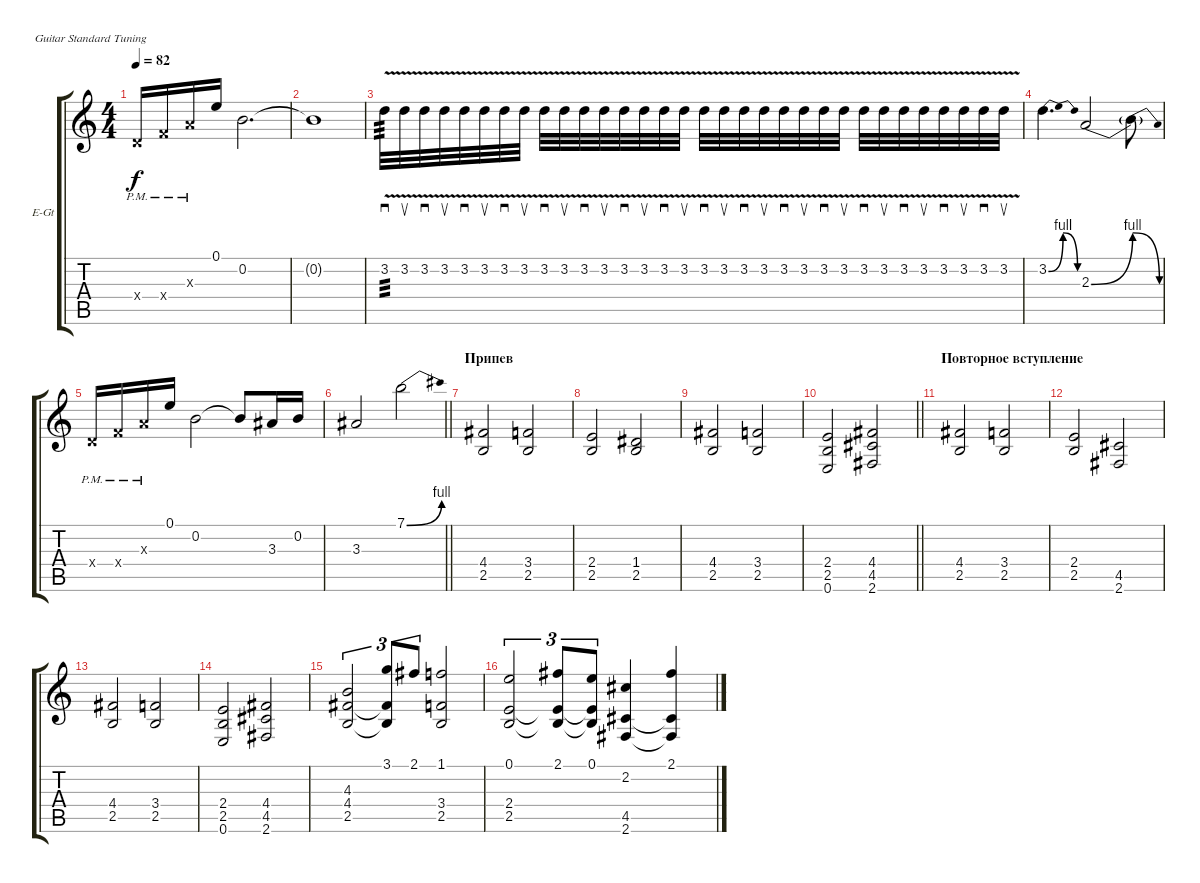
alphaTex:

\bracketExtendMode groupsimilarinstruments
\firstSystemTrackNameOrientation horizontal
\otherSystemsTrackNameOrientation horizontal
\track ("Сергей Маврин" "E-Gt") {instrument distortionguitar}
\staff {score tabs}
\tuning (E4 B3 G3 D3 A2 E2)
\ts (4 4)
\tempo 82
\clef g2
\scale
0.333333
\ks c
0.4{pm x}.16{dy f} 3.4{pm x}.16 2.3{pm x}.16 0.1.16 0.2.2{d} |
\scale
0.333333 0.2{t}.1 |
\scale
0.333333 3.2{v}.32{sd tp 3} 3.2{v}.32{su} 3.2{v}.32{sd} 3.2{v}.32{su} 3.2{v}.32{sd} 3.2{v}.32{su} 3.2{v}.32{sd} 3.2{v}.32{su} 3.2{v}.32{sd} 3.2{v}.32{su} 3.2{v}.32{sd} 3.2{v}.32{su} 3.2{v}.32{sd} 3.2{v}.32{su} 3.2{v}.32{sd} 3.2{v}.32{su} 3.2{v}.32{sd} 3.2{v}.32{su} 3.2{v}.32{sd} 3.2{v}.32{su} 3.2{v}.32{sd} 3.2{v}.32{su} 3.2{v}.32{sd} 3.2{v}.32{su} 3.2{v}.32{sd} 3.2{v}.32{su} 3.2{v}.32{sd} 3.2{v}.32{su} 3.2{v}.32{sd} 3.2{v}.32{su} 3.2{v}.32{sd} 3.2{v}.32{su} |
\scale
0.333333 3.2{be (bendrelease 0 0 30 4 30 4 60 0)}.4{d} 2.3{be (bend 0 0 60 4)}.2 2.3{be (release 0 4 60 0) t}.8 |
\scale
0.271845 0.4{pm x}.16 3.4{pm x}.16 2.3{pm x}.16 0.1.16 0.2.2 0.2{t}.8 3.3.16 0.2.16 |
\scale
0.271845
\barLineRight lightlight
3.3.2 7.1{be (bend 0 0 60 4)}.2 |
\section ("" "Припев")
\scale
0.456311 (4.4 2.5).2 (3.4 2.5).2 |
\scale
0.330935 (2.4 2.5).2 (1.4 2.5).2 |
\scale
0.338129 (2.5 4.4).2 (2.5 3.4).2 |
\scale
0.330935
\barLineRight lightlight
(2.4 2.5 0.6).2 (4.4 4.5 2.6).2 |
\section ("" "Повторное вступление")
\scale
0.335714 (4.4 2.5).2 (3.4 2.5).2 |
\scale
0.328571 (2.4 2.5).2 (4.5 2.6).2 |
\scale
0.335714 (2.5 4.4).2 (2.5 3.4).2 |
\scale
0.212963 (2.4 2.5 0.6).2 (4.4 4.5 2.6).2 |
\scale
0.331019 (4.3 2.5 4.4).2{tu (3 2)} (3.1 2.5{t} 4.4{t}).8{tu (3 2)} 2.1.8{tu (3 2)} (1.1 2.5 3.4).2 |
\scale
0.456019 (0.1 2.5 2.4).2{tu (3 2)} (2.1 2.4{t} 2.5{t}).8{tu (3 2)} (0.1 2.5{t} 2.4{t}).8{tu (3 2)} (2.2 2.6 4.5).4 (2.1 4.5{t} 2.6{t}).4
